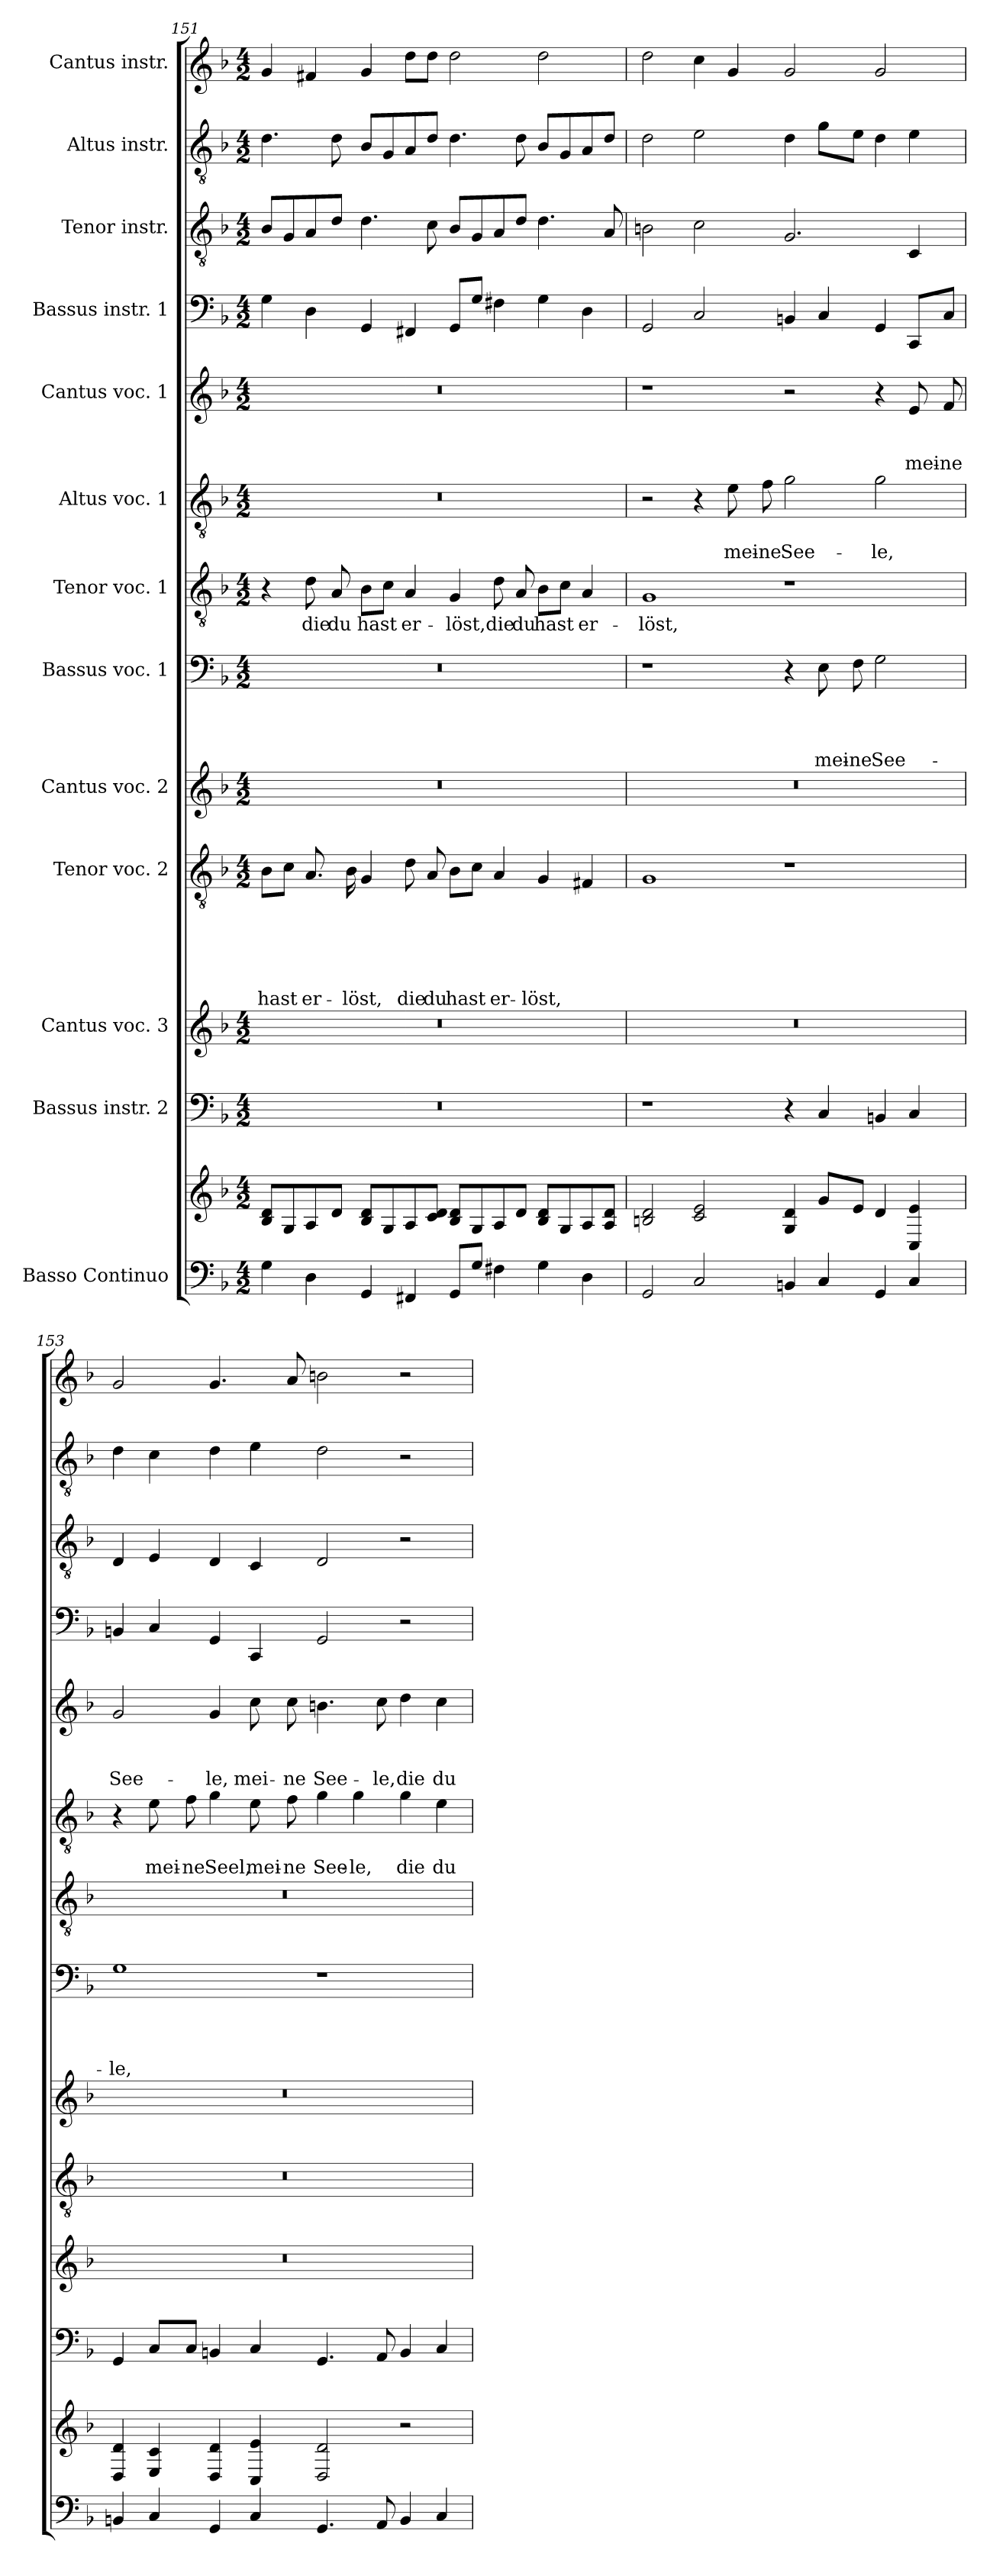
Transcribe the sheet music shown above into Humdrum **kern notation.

**kern	**kern	**kern	**kern	**kern	**text	**text	**text	**text	**text	**text	**kern	**kern	**text	**text	**text	**text	**kern	**text	**kern	**text	**text	**kern	**text	**text	**text	**kern	**kern	**kern	**kern
*part14	*part13	*part12	*part11	*part10	*part10	*part10	*part10	*part10	*part10	*part10	*part9	*part8	*part8	*part8	*part8	*part8	*part7	*part7	*part6	*part6	*part6	*part5	*part5	*part5	*part5	*part4	*part3	*part2	*part1
*staff14	*staff13	*staff12	*staff11	*staff10	*staff10	*staff10	*staff10	*staff10	*staff10	*staff10	*staff9	*staff8	*staff8	*staff8	*staff8	*staff8	*staff7	*staff7	*staff6	*staff6	*staff6	*staff5	*staff5	*staff5	*staff5	*staff4	*staff3	*staff2	*staff1
*I"Basso Continuo	*	*I"Bassus instr. 2	*I"Cantus voc. 3	*I"Tenor voc. 2	*	*	*	*	*	*	*I"Cantus voc. 2	*I"Bassus voc. 1	*	*	*	*	*I"Tenor voc. 1	*	*I"Altus voc. 1	*	*	*I"Cantus voc. 1	*	*	*	*I"Bassus instr. 1	*I"Tenor instr.	*I"Altus instr.	*I"Cantus instr.
!!LO:PB:g=z
*clefF4	*clefG2	*clefF4	*clefG2	*clefGv2	*	*	*	*	*	*	*clefG2	*clefF4	*	*	*	*	*clefGv2	*	*clefGv2	*	*	*clefG2	*	*	*	*clefF4	*clefGv2	*clefGv2	*clefG2
*k[b-]	*k[b-]	*k[b-]	*k[b-]	*k[b-]	*	*	*	*	*	*	*k[b-]	*k[b-]	*	*	*	*	*k[b-]	*	*k[b-]	*	*	*k[b-]	*	*	*	*k[b-]	*k[b-]	*k[b-]	*k[b-]
*F:	*F:	*F:	*F:	*F:	*	*	*	*	*	*	*F:	*F:	*	*	*	*	*F:	*	*F:	*	*	*F:	*	*	*	*F:	*F:	*F:	*F:
*M4/2	*M4/2	*M4/2	*M4/2	*M4/2	*	*	*	*	*	*	*M4/2	*M4/2	*	*	*	*	*M4/2	*	*M4/2	*	*	*M4/2	*	*	*	*M4/2	*M4/2	*M4/2	*M4/2
=151	=151	=151	=151	=151	=151	=151	=151	=151	=151	=151	=151	=151	=151	=151	=151	=151	=151	=151	=151	=151	=151	=151	=151	=151	=151	=151	=151	=151	=151
!	!	!	!	!	!	!	!	!	!	!LO:LY:b	!	!	!	!	!	!	!	!	!	!	!	!	!	!	!	!	!	!	!
4G\	8B-/ 8d/L	0r	0r	8B-\L	.	.	.	.	.	hast	0r	0r	.	.	.	.	4r	.	0r	.	.	0r	.	.	.	4G\	8B-/L	4.d\	4g/
.	8G/	.	.	8c\J	.	.	.	.	.	.	.	.	.	.	.	.	.	.	.	.	.	.	.	.	.	.	8G/	.	.
!	!	!	!	!	!	!	!	!	!	!LO:LY:b	!	!	!	!	!	!	!	!LO:LY:b	!	!	!	!	!	!	!	!	!	!	!
4D\	8A/	.	.	8.A/	.	.	.	.	.	er-	.	.	.	.	.	.	8d\	die	.	.	.	.	.	.	.	4D\	8A/	.	4f#X/
!	!	!	!	!	!	!	!	!	!	!	!	!	!	!	!	!	!	!LO:LY:b	!	!	!	!	!	!	!	!	!	!	!
.	8d/J	.	.	.	.	.	.	.	.	.	.	.	.	.	.	.	8A/	du	.	.	.	.	.	.	.	.	8d/J	8d\	.
!	!	!	!	!	!	!	!	!	!	!LO:LY:b	!	!	!	!	!	!	!	!	!	!	!	!	!	!	!	!	!	!	!
.	.	.	.	16B-\	.	.	.	.	.	-löst,	.	.	.	.	.	.	.	.	.	.	.	.	.	.	.	.	.	.	.
!	!	!	!	!	!	!	!	!	!	!	!	!	!	!	!	!	!	!LO:LY:b	!	!	!	!	!	!	!	!	!	!	!
4GG/	8B-/ 8d/L	.	.	4G/	.	.	.	.	.	.	.	.	.	.	.	.	8B-\L	hast	.	.	.	.	.	.	.	4GG/	4.d\	8B-/L	4g/
.	8G/	.	.	.	.	.	.	.	.	.	.	.	.	.	.	.	8c\J	.	.	.	.	.	.	.	.	.	.	8G/	.
!	!	!	!	!	!	!	!	!	!	!LO:LY:b	!	!	!	!	!	!	!	!LO:LY:b	!	!	!	!	!	!	!	!	!	!	!
4FF#X/	8A/	.	.	8d\	.	.	.	.	.	die	.	.	.	.	.	.	4A/	er-	.	.	.	.	.	.	.	4FF#X/	.	8A/	8dd\L
!	!	!	!	!	!	!	!	!	!	!LO:LY:b	!	!	!	!	!	!	!	!	!	!	!	!	!	!	!	!	!	!	!
.	8c/ 8d/J	.	.	8A/	.	.	.	.	.	du	.	.	.	.	.	.	.	.	.	.	.	.	.	.	.	.	8c\	8d/J	8dd\J
!	!	!	!	!	!	!	!	!	!	!LO:LY:b	!	!	!	!	!	!	!	!LO:LY:b	!	!	!	!	!	!	!	!	!	!	!
8GG/L	8B-/ 8d/L	.	.	8B-\L	.	.	.	.	.	hast	.	.	.	.	.	.	4G/	-löst,	.	.	.	.	.	.	.	8GG/L	8B-/L	4.d\	2dd\
8G/J	8G/	.	.	8c\J	.	.	.	.	.	.	.	.	.	.	.	.	.	.	.	.	.	.	.	.	.	8G/J	8G/	.	.
!	!	!	!	!	!	!	!	!	!	!LO:LY:b	!	!	!	!	!	!	!	!LO:LY:b	!	!	!	!	!	!	!	!	!	!	!
4F#X\	8A/	.	.	4A/	.	.	.	.	.	er-	.	.	.	.	.	.	8d\	die	.	.	.	.	.	.	.	4F#X\	8A/	.	.
!	!	!	!	!	!	!	!	!	!	!	!	!	!	!	!	!	!	!LO:LY:b	!	!	!	!	!	!	!	!	!	!	!
.	8d/J	.	.	.	.	.	.	.	.	.	.	.	.	.	.	.	8A/	du	.	.	.	.	.	.	.	.	8d/J	8d\	.
!	!	!	!	!	!	!	!	!	!	!LO:LY:b	!	!	!	!	!	!	!	!LO:LY:b	!	!	!	!	!	!	!	!	!	!	!
4G\	8B-/ 8d/L	.	.	4G/	.	.	.	.	.	-löst,	.	.	.	.	.	.	8B-\L	hast	.	.	.	.	.	.	.	4G\	4.d\	8B-/L	2dd\
.	8G/	.	.	.	.	.	.	.	.	.	.	.	.	.	.	.	8c\J	.	.	.	.	.	.	.	.	.	.	8G/	.
!	!	!	!	!	!	!	!	!	!	!	!	!	!	!	!	!	!	!LO:LY:b	!	!	!	!	!	!	!	!	!	!	!
4D\	8A/	.	.	4F#X/	.	.	.	.	.	.	.	.	.	.	.	.	4A/	er-	.	.	.	.	.	.	.	4D\	.	8A/	.
.	8A/ 8d/J	.	.	.	.	.	.	.	.	.	.	.	.	.	.	.	.	.	.	.	.	.	.	.	.	.	8A/	8d/J	.
=152	=152	=152	=152	=152	=152	=152	=152	=152	=152	=152	=152	=152	=152	=152	=152	=152	=152	=152	=152	=152	=152	=152	=152	=152	=152	=152	=152	=152	=152
!	!	!	!	!	!	!	!	!	!	!	!	!	!	!	!	!	!	!LO:LY:b	!	!	!	!	!	!	!	!	!	!	!
2GG/	2Bn/ 2d/	1r	0r	1G	.	.	.	.	.	.	0r	1r	.	.	.	.	1G	-löst,	2r	.	.	1r	.	.	.	2GG/	2Bn\	2d\	2dd\
2C/	2c/ 2e/	.	.	.	.	.	.	.	.	.	.	.	.	.	.	.	.	.	4r	.	.	.	.	.	.	2C/	2c\	2e\	4cc\
!	!	!	!	!	!	!	!	!	!	!	!	!	!	!	!	!	!	!	!	!	!LO:LY:b	!	!	!	!	!	!	!	!
.	.	.	.	.	.	.	.	.	.	.	.	.	.	.	.	.	.	.	8e\	.	mei-	.	.	.	.	.	.	.	4g/
!	!	!	!	!	!	!	!	!	!	!	!	!	!	!	!	!	!	!	!	!	!LO:LY:b	!	!	!	!	!	!	!	!
.	.	.	.	.	.	.	.	.	.	.	.	.	.	.	.	.	.	.	8f\	.	-ne	.	.	.	.	.	.	.	.
!	!	!	!	!	!	!	!	!	!	!	!	!	!	!	!	!	!	!	!	!	!LO:LY:b	!	!	!	!	!	!	!	!
4BBn/	4G/ 4d/	4r	.	1r	.	.	.	.	.	.	.	4r	.	.	.	.	1r	.	2g\	.	See-	2r	.	.	.	4BBn/	2.G/	4d\	2g/
!	!	!	!	!	!	!	!	!	!	!	!	!	!	!	!	!LO:LY:b	!	!	!	!	!	!	!	!	!	!	!	!	!
4C/	8g/L	4C/	.	.	.	.	.	.	.	.	.	8E\	.	.	.	mei-	.	.	.	.	.	.	.	.	.	4C/	.	8g\L	.
!	!	!	!	!	!	!	!	!	!	!	!	!	!	!	!	!LO:LY:b	!	!	!	!	!	!	!	!	!	!	!	!	!
.	8e/J	.	.	.	.	.	.	.	.	.	.	8F\	.	.	.	-ne	.	.	.	.	.	.	.	.	.	.	.	8e\J	.
!	!	!	!	!	!	!	!	!	!	!	!	!	!	!	!	!LO:LY:b	!	!	!	!	!LO:LY:b	!	!	!	!	!	!	!	!
4GG/	4d/	4BBn/	.	.	.	.	.	.	.	.	.	2G\	.	.	.	See-	.	.	2g\	.	-le,	4r	.	.	.	4GG/	.	4d\	2g/
!	!	!	!	!	!	!	!	!	!	!	!	!	!	!	!	!	!	!	!	!	!	!	!	!	!LO:LY:b	!	!	!	!
4C/	4C/ 4e/	4C/	.	.	.	.	.	.	.	.	.	.	.	.	.	.	.	.	.	.	.	8e/	.	.	mei-	8CC/L	4C/	4e\	.
!	!	!	!	!	!	!	!	!	!	!	!	!	!	!	!	!	!	!	!	!	!	!	!	!	!LO:LY:b	!	!	!	!
.	.	.	.	.	.	.	.	.	.	.	.	.	.	.	.	.	.	.	.	.	.	8f/	.	.	-ne	8C/J	.	.	.
=153	=153	=153	=153	=153	=153	=153	=153	=153	=153	=153	=153	=153	=153	=153	=153	=153	=153	=153	=153	=153	=153	=153	=153	=153	=153	=153	=153	=153	=153
!	!	!	!	!	!	!	!	!	!	!	!	!	!	!	!	!LO:LY:b	!	!	!	!	!	!	!	!	!LO:LY:b	!	!	!	!
4BBn/	4D/ 4d/	4GG/	0r	0r	.	.	.	.	.	.	0r	1G	.	.	.	-le,	0r	.	4r	.	.	2g/	.	.	See-	4BBn/	4D/	4d\	2g/
!	!	!	!	!	!	!	!	!	!	!	!	!	!	!	!	!	!	!	!	!	!LO:LY:b	!	!	!	!	!	!	!	!
4C/	4E/ 4c/	8C/L	.	.	.	.	.	.	.	.	.	.	.	.	.	.	.	.	8e\	.	mei-	.	.	.	.	4C/	4E/	4c\	.
!	!	!	!	!	!	!	!	!	!	!	!	!	!	!	!	!	!	!	!	!	!LO:LY:b	!	!	!	!	!	!	!	!
.	.	8C/J	.	.	.	.	.	.	.	.	.	.	.	.	.	.	.	.	8f\	.	-ne	.	.	.	.	.	.	.	.
!	!	!	!	!	!	!	!	!	!	!	!	!	!	!	!	!	!	!	!	!	!LO:LY:b	!	!	!	!LO:LY:b	!	!	!	!
4GG/	4D/ 4d/	4BBn/	.	.	.	.	.	.	.	.	.	.	.	.	.	.	.	.	4g\	.	Seel,	4g/	.	.	-le,	4GG/	4D/	4d\	4.g/
!	!	!	!	!	!	!	!	!	!	!	!	!	!	!	!	!	!	!	!	!	!LO:LY:b	!	!	!	!LO:LY:b	!	!	!	!
4C/	4C/ 4e/	4C/	.	.	.	.	.	.	.	.	.	.	.	.	.	.	.	.	8e\	.	mei-	8cc\	.	.	mei-	4CC/	4C/	4e\	.
!	!	!	!	!	!	!	!	!	!	!	!	!	!	!	!	!	!	!	!	!	!LO:LY:b	!	!	!	!LO:LY:b	!	!	!	!
.	.	.	.	.	.	.	.	.	.	.	.	.	.	.	.	.	.	.	8f\	.	-ne	8cc\	.	.	-ne	.	.	.	8a/
!	!	!	!	!	!	!	!	!	!	!	!	!	!	!	!	!	!	!	!	!	!LO:LY:b	!	!	!	!LO:LY:b	!	!	!	!
4.GG/	2D/ 2d/	4.GG/	.	.	.	.	.	.	.	.	.	1r	.	.	.	.	.	.	4g\	.	See-	4.bn\	.	.	See-	2GG/	2D/	2d\	2bn\
!	!	!	!	!	!	!	!	!	!	!	!	!	!	!	!	!	!	!	!	!	!LO:LY:b	!	!	!	!	!	!	!	!
.	.	.	.	.	.	.	.	.	.	.	.	.	.	.	.	.	.	.	4g\	.	-le,	.	.	.	.	.	.	.	.
!	!	!	!	!	!	!	!	!	!	!	!	!	!	!	!	!	!	!	!	!	!	!	!	!	!LO:LY:b	!	!	!	!
8AA/	.	8AA/	.	.	.	.	.	.	.	.	.	.	.	.	.	.	.	.	.	.	.	8cc\	.	.	-le,	.	.	.	.
!	!	!	!	!	!	!	!	!	!	!	!	!	!	!	!	!	!	!	!	!	!LO:LY:b	!	!	!	!LO:LY:b	!	!	!	!
4BB/	2r	4BB/	.	.	.	.	.	.	.	.	.	.	.	.	.	.	.	.	4g\	.	die	4dd\	.	.	die	2r	2r	2r	2r
!	!	!	!	!	!	!	!	!	!	!	!	!	!	!	!	!	!	!	!	!	!LO:LY:b	!	!	!	!LO:LY:b	!	!	!	!
4C/	.	4C/	.	.	.	.	.	.	.	.	.	.	.	.	.	.	.	.	4e\	.	du	4cc\	.	.	du	.	.	.	.
=	=	=	=	=	=	=	=	=	=	=	=	=	=	=	=	=	=	=	=	=	=	=	=	=	=	=	=	=	=
*-	*-	*-	*-	*-	*-	*-	*-	*-	*-	*-	*-	*-	*-	*-	*-	*-	*-	*-	*-	*-	*-	*-	*-	*-	*-	*-	*-	*-	*-
